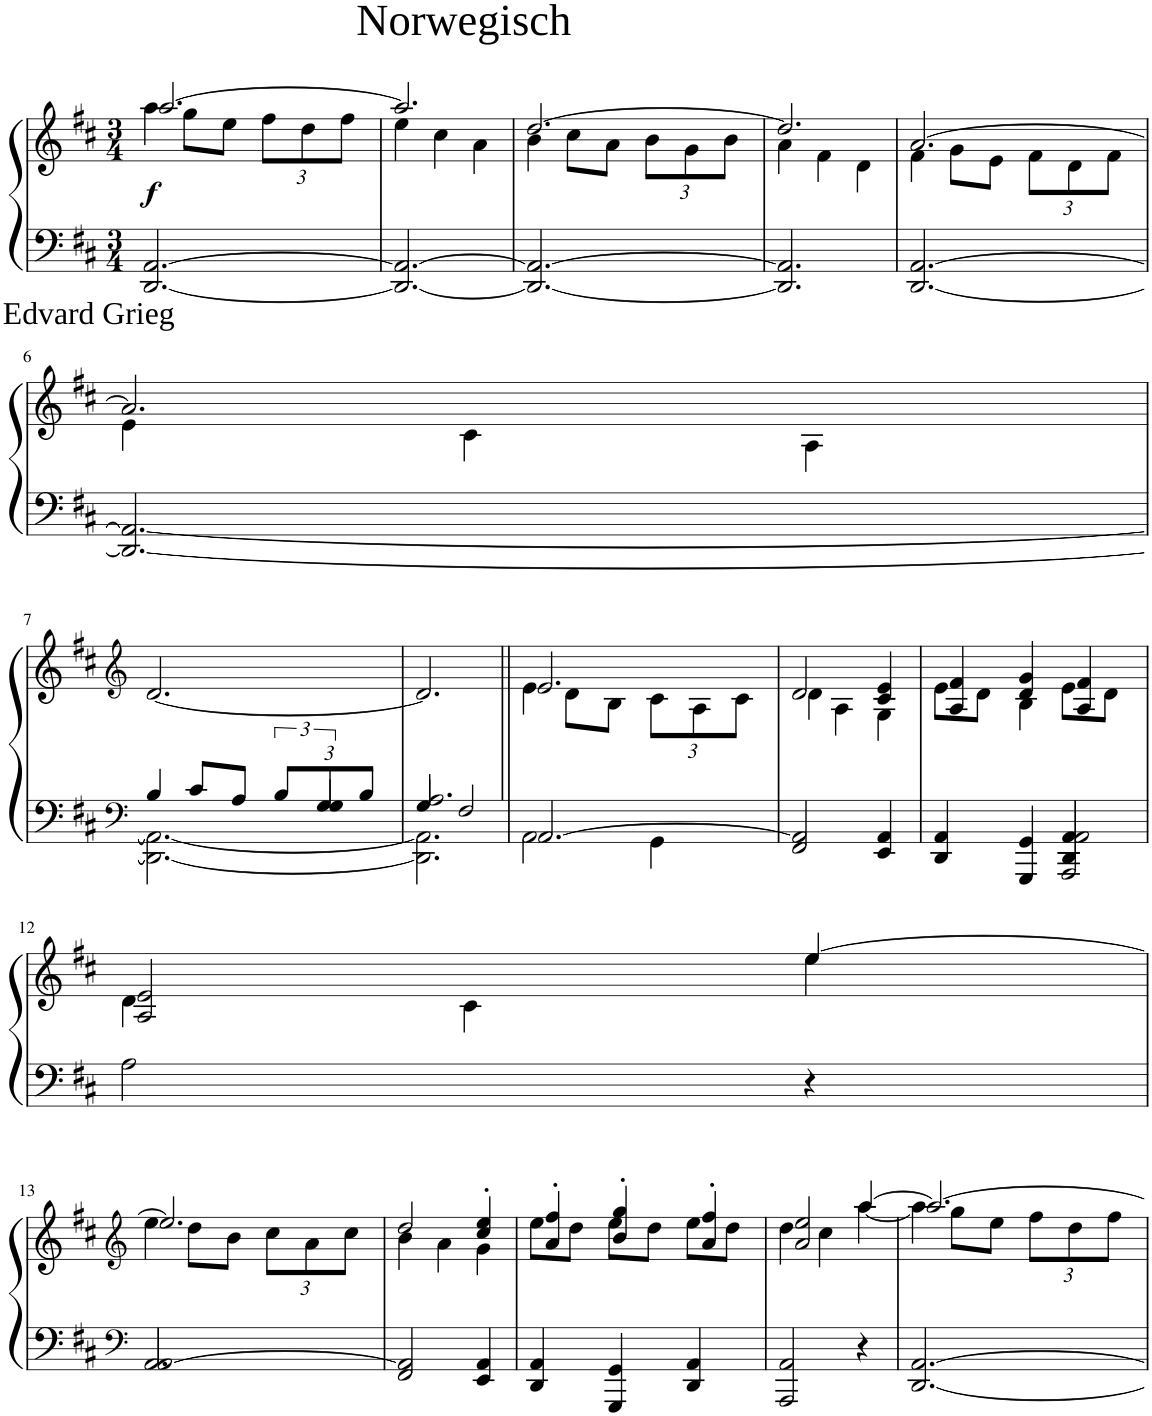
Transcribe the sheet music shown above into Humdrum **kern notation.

**kern	**kern	**dynam
*part1	*part1	*part1
*staff2	*staff1	*staff1/2
*I"Klavier linke Hand	*	*
*clefF4	*clefG2	*
*k[f#c#]	*k[f#c#]	*
*M3/4	*M3/4	*
=1	=1	=1
*	*^	*
!	!LO:TX:a:t=Norwegisch	!	!
!	!	!	!LO:DY:b
[2.DD/ [2.AA/	[2.aa/	4aa\	f
.	.	8gg\L	.
.	.	8ee\J	.
*	*	*Xbrackettup	*
.	.	12ff#\L	.
.	.	12dd\	.
.	.	12ff#\J	.
=2	=2	=2	=2
2.DD/_ 2.AA/_	2.aa/]	4ee\	.
.	.	4cc#\	.
.	.	4a\	.
=3	=3	=3	=3
2.DD/_ 2.AA/_	[2.dd/	4b\	.
.	.	8cc#\L	.
.	.	8a\J	.
.	.	12b\L	.
.	.	12g\	.
.	.	12b\J	.
=4	=4	=4	=4
2.DD/] 2.AA/]	2.dd/]	4a\	.
.	.	4f#\	.
.	.	4d\	.
=5	=5	=5	=5
[2.DD/ [2.AA/	[2.a/	4f#\	.
.	.	8g\L	.
.	.	8e\J	.
.	.	12f#\L	.
.	.	12d\	.
.	.	12f#\J	.
!!LO:LB:g=z	!!
=6	=6	=6	=6
!	!LO:TX:a:t=Edvard Grieg	!	!
2.DD/_ 2.AA/_	2.a/]	4e\	.
.	.	4c#\	.
.	.	4A\	.
*	*v	*v	*
!!LO:LB:g=z
=7	=7	=7
*clefF4	*clefG2	*
*^	*	*
*	*^	*	*
4B/	2.DD\_ 2.AA\_	2ryy	[2.d/	.
8c#/L	.	.	.	.
8A/J	.	.	.	.
*Xbrackettup	*	*brackettup	*	*
12B/L	.	12ryy	.	.
12G/	.	6G/	.	.
12B/J	.	.	.	.
=8	=8	=8	=8	=8
2.A/	2.DD\] 2.AA\]	4G/	2.d/]	.
.	.	2F#/	.	.
*	*v	*v	*	*
=9||	=9||	=9||	=9||
*	*	*^	*
[2.AA/	2AA\	2.e/	4e\	.
.	.	.	8d\L	.
.	.	.	8B\J	.
.	4GG\	.	12c#\L	.
.	.	.	12A\	.
.	.	.	12c#\J	.
*v	*v	*	*	*
=10	=10	=10	=10
2FF#/ 2AA/]	2d/	4d\	.
.	.	4A\	.
4EE/ 4AA/	4c#/ 4e/	4G\	.
=11	=11	=11	=11
*^	*	*	*
4DD/ 4AA/	2ryy	4A/ 4f#/	8e\L	.
.	.	.	8d\J	.
4GGG/ 4GG/	.	4d/ 4g/	4B\	.
4DD/ 4AA/	[4AAA/ [4AA/	4A/ 4f#/	8e\L	.
.	.	.	8d\J	.
*v	*v	*	*	*
!!LO:LB:g=z	!!
=12	=12	=12	=12
2A\	2A/ 2e/	4d\	.
.	.	4c#\	.
4AAA/] 4AA/]	[4ee/	4ee\	.
4r	4ryy	4ryy	.
!!LO:LB:g=z	!!
=13	=13	=13	=13
*clefF4	*clefG2	*	*
*^	*	*	*
[2.AA/	2AA/	2.ee/]	4ee\	.
.	.	.	8dd\L	.
.	.	.	8b\J	.
.	4ryy	.	12cc#\L	.
.	.	.	12a\	.
.	.	.	12cc#\J	.
*v	*v	*	*	*
=14	=14	=14	=14
2FF#/ 2AA/]	2dd/	4b\	.
.	.	4a\	.
4EE/ 4AA/	4cc#/' 4ee/'	4g\	.
=15	=15	=15	=15
4DD/ 4AA/	4a/' 4ff#/'	8ee\L	.
.	.	8dd\J	.
4GGG/ 4GG/	4b/' 4gg/'	8ee\L	.
.	.	8dd\J	.
4DD/ 4AA/	4a/' 4ff#/'	8ee\L	.
.	.	8dd\J	.
=16	=16	=16	=16
2AAA/ 2AA/	2a/ 2ee/	4dd\	.
.	.	4cc#\	.
4r	[4aa/	[4aa\	.
=17	=17	=17	=17
[2.DD/ [2.AA/	2.aa/_	4aa\]	.
.	.	8gg\L	.
.	.	8ee\J	.
.	.	12ff#\L	.
.	.	12dd\	.
.	.	12ff#\J	.
*	*v	*v	*
=	=	=
*-	*-	*-
